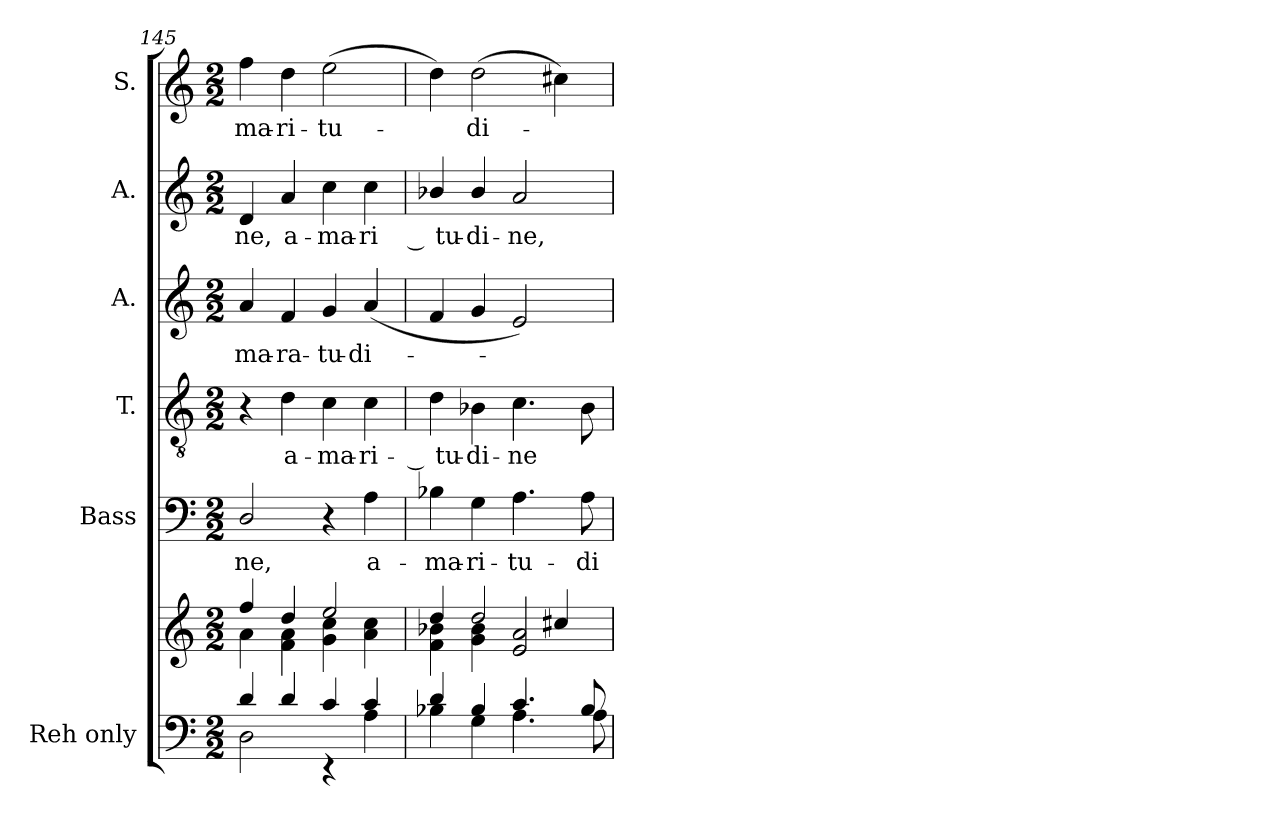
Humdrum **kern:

**kern	**kern	**kern	**text	**kern	**text	**kern	**text	**kern	**text	**kern	**text
*part6	*part6	*part5	*part5	*part4	*part4	*part3	*part3	*part2	*part2	*part1	*part1
*staff7	*staff6	*staff5	*staff5	*staff4	*staff4	*staff3	*staff3	*staff2	*staff2	*staff1	*staff1
*I"Reh only	*	*I"Bass	*	*I"T.	*	*I"A.	*	*I"A.	*	*I"S.	*
*	*	*I'B.	*	*	*	*	*	*	*	*	*
*clefF4	*clefG2	*clefF4	*	*clefGv2	*	*clefG2	*	*clefG2	*	*clefG2	*
*	*	*	*	*	*	*ITrd7c12	*	*ITrd7c12	*	*	*
*k[]	*k[]	*k[]	*	*k[]	*	*k[]	*	*k[]	*	*k[]	*
*C:	*C:	*C:	*	*C:	*	*C:	*	*C:	*	*C:	*
*M2/2	*M2/2	*M2/2	*	*M2/2	*	*M2/2	*	*M2/2	*	*M2/2	*
=145	=145	=145	=145	=145	=145	=145	=145	=145	=145	=145	=145
*^	*^	*	*	*	*	*	*	*	*	*	*
!	!	!	!	!	!LO:LY:b	!	!	!	!LO:LY:b	!	!LO:LY:b	!	!LO:LY:b
4d/	2D\	4ff/	4a\	2D/	-ne,	4r	.	4A/	-ma-	4D/	-ne,	4ff\	-ma-
!	!	!	!	!	!	!	!LO:LY:b	!	!LO:LY:b	!	!LO:LY:b	!	!LO:LY:b
4d/	.	4dd/	4f\ 4a\	.	.	4d\	a-	4F/	-ra-	4A/	a-	4dd\	-ri-
!	!	!	!	!	!	!	!LO:LY:b	!	!LO:LY:b	!	!LO:LY:b	!	!LO:LY:b
4c/	4rEE	2ee/	4g\ 4cc\	4r	.	4c\	-ma-	4G/	-tu-	4c\	-ma-	(>2ee\	-tu-
!	!	!	!	!	!LO:LY:b	!	!LO:LY:b	!	!LO:LY:b	!	!LO:LY:b	!	!
4c/	4A\	.	4a\ 4cc\	4A\	a-	4c\	-ri-	(4A/	-di-	4c\	-ri	.	.
=146	=146	=146	=146	=146	=146	=146	=146	=146	=146	=146	=146	=146	=146
!	!	!	!	!	!LO:LY:b	!	!LO:LY:b	!	!	!	!LO:LY:b	!	!LO:LY:b
4d/	4B-X\	4dd/	4f\ 4b-X\	4B-X\	-ma-	4d\	-­ tu-	4F/	.	4B-X/	­ tu-	4dd\)	-­
!	!	!	!	!	!LO:LY:b	!	!LO:LY:b	!	!	!	!LO:LY:b	!	!LO:LY:b
4B-/	4G\	2dd/	4g\ 4b-\	4G\	-ri-	4B-X\	-di-	4G/	.	4B-/	-di-	(>2dd\	di-
!	!	!	!	!	!LO:LY:b	!	!LO:LY:b	!	!	!	!LO:LY:b	!	!
4.c/	4.A\	.	2e/ 2a/	4.A\	-tu-	4.c\	-ne	2E/)	.	2A/	-ne,	.	.
.	.	4cc#X/	.	.	.	.	.	.	.	.	.	4cc#X\)	.
!	!	!	!	!	!LO:LY:b	!	!	!	!	!	!	!	!
8B-/	8A\	.	.	8A\	-di-	8B-\	.	.	.	.	.	.	.
*v	*v	*	*	*	*	*	*	*	*	*	*	*	*
*	*v	*v	*	*	*	*	*	*	*	*	*	*
=	=	=	=	=	=	=	=	=	=	=	=
*-	*-	*-	*-	*-	*-	*-	*-	*-	*-	*-	*-
